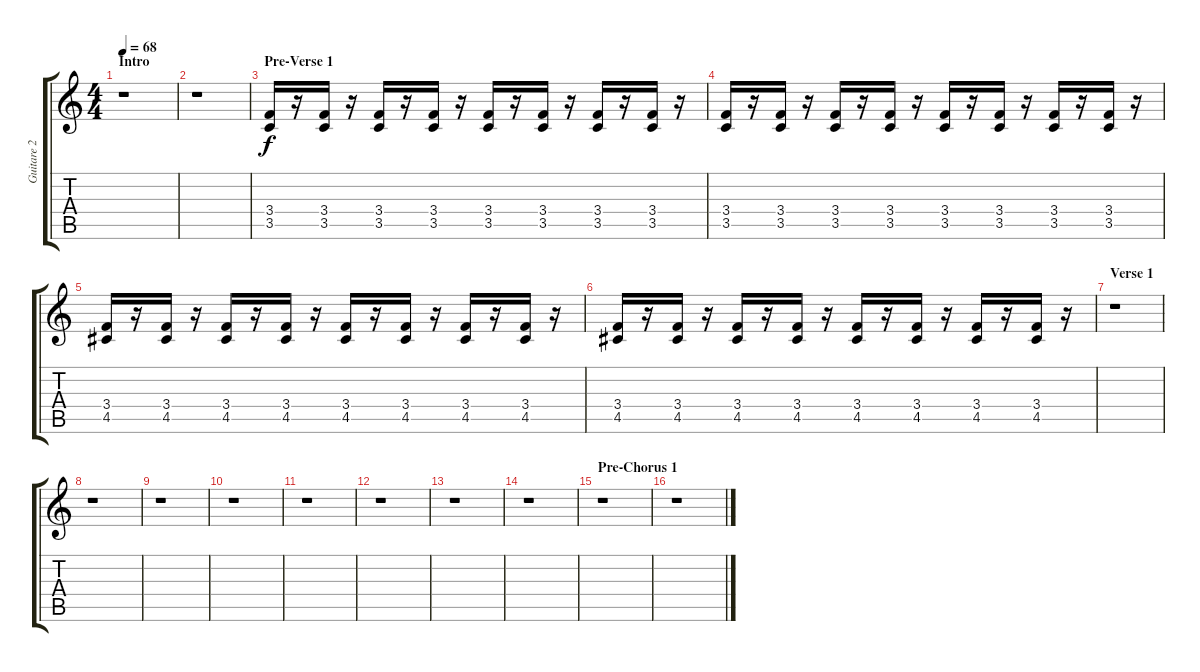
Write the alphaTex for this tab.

\track ("Guitare 2" "Guitare 2") {instrument overdrivenguitar}
\staff {score tabs}
\tuning (E4 B3 G3 D3 A2 E2) {hide}
\ts (4 4)
\section ("" "Intro")
\tempo 68
\clef g2
\ks c
r.1{dy f instrument overdrivenguitar} |
r.1 |
\section ("" "Pre-Verse 1")
(3.4 3.5).16 r.16 (3.4 3.5).16 r.16 (3.4 3.5).16 r.16 (3.4 3.5).16 r.16 (3.4 3.5).16 r.16 (3.4 3.5).16 r.16 (3.4 3.5).16 r.16 (3.4 3.5).16 r.16 |
(3.4 3.5).16 r.16 (3.4 3.5).16 r.16 (3.4 3.5).16 r.16 (3.4 3.5).16 r.16 (3.4 3.5).16 r.16 (3.4 3.5).16 r.16 (3.4 3.5).16 r.16 (3.4 3.5).16 r.16 |
(3.4 4.5).16 r.16 (3.4 4.5).16 r.16 (3.4 4.5).16 r.16 (3.4 4.5).16 r.16 (3.4 4.5).16 r.16 (3.4 4.5).16 r.16 (3.4 4.5).16 r.16 (3.4 4.5).16 r.16 |
(3.4 4.5).16 r.16 (3.4 4.5).16 r.16 (3.4 4.5).16 r.16 (3.4 4.5).16 r.16 (3.4 4.5).16 r.16 (3.4 4.5).16 r.16 (3.4 4.5).16 r.16 (3.4 4.5).16 r.16 |
\section ("" "Verse 1")
r.1 |
r.1 |
r.1 |
r.1 |
r.1 |
r.1 |
r.1 |
r.1 |
\section ("" "Pre-Chorus 1")
r.1 |
r.1
